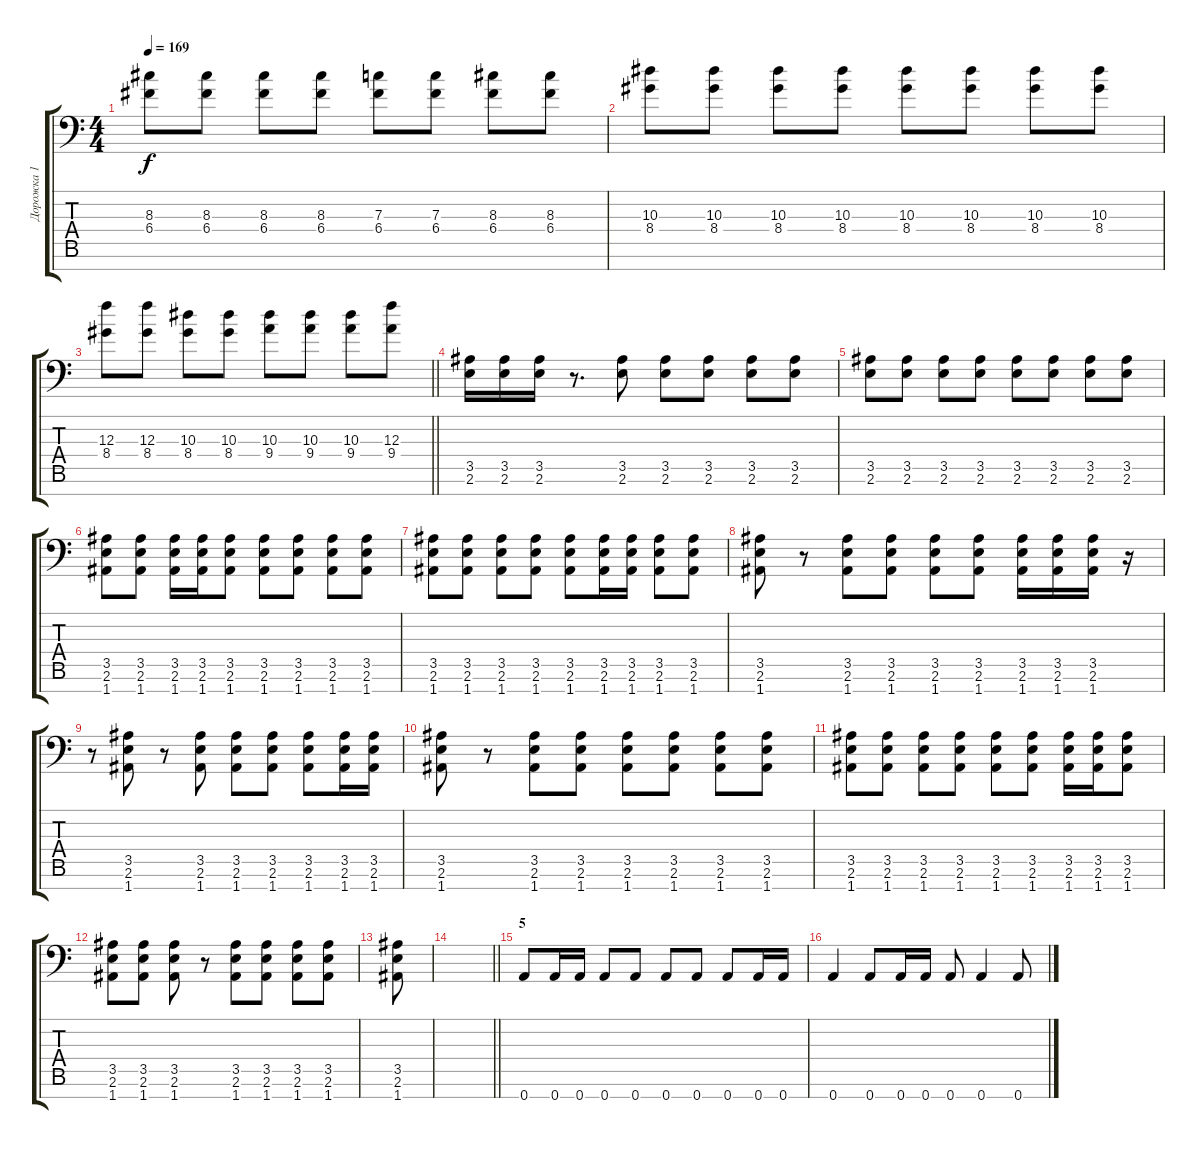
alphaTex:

\track ("Дорожка 1" "Дорожка 1") {instrument distortionguitar}
\staff {score tabs}
\tuning (D4 A3 F3 C3 G2 D2 A1) {hide}
\ts (4 4)
\tempo 169
\clef f4
\ks c
(8.3 6.4).8{dy f} (8.3 6.4).8 (8.3 6.4).8 (8.3 6.4).8 (7.3 6.4).8 (7.3 6.4).8 (8.3 6.4).8 (8.3 6.4).8 |
(10.3 8.4).8 (10.3 8.4).8 (10.3 8.4).8 (10.3 8.4).8 (10.3 8.4).8 (10.3 8.4).8 (10.3 8.4).8 (10.3 8.4).8 |
\barLineRight lightlight
(12.3 8.4).8 (12.3 8.4).8 (10.3 8.4).8 (10.3 8.4).8 (10.3 9.4).8 (10.3 9.4).8 (10.3 9.4).8 (12.3 9.4).8 |
(3.5 2.6).16 (3.5 2.6).16 (3.5 2.6).16 r.8{d} (3.5 2.6).8 (3.5 2.6).8 (3.5 2.6).8 (3.5 2.6).8 (3.5 2.6).8 |
(3.5 2.6).8 (3.5 2.6).8 (3.5 2.6).8 (3.5 2.6).8 (3.5 2.6).8 (3.5 2.6).8 (3.5 2.6).8 (3.5 2.6).8 |
(3.5 2.6 1.7).8 (3.5 2.6 1.7).8 (3.5 2.6 1.7).16 (3.5 2.6 1.7).16 (3.5 2.6 1.7).8 (3.5 2.6 1.7).8 (3.5 2.6 1.7).8 (3.5 2.6 1.7).8 (3.5 2.6 1.7).8 |
(3.5 2.6 1.7).8 (3.5 2.6 1.7).8 (3.5 2.6 1.7).8 (3.5 2.6 1.7).8 (3.5 2.6 1.7).8 (3.5 2.6 1.7).16 (3.5 2.6 1.7).16 (3.5 2.6 1.7).8 (3.5 2.6 1.7).8 |
(3.5 2.6 1.7).8 r.8 (3.5 2.6 1.7).8 (3.5 2.6 1.7).8 (3.5 2.6 1.7).8 (3.5 2.6 1.7).8 (3.5 2.6 1.7).16 (3.5 2.6 1.7).16 (3.5 2.6 1.7).16 r.16 |
r.8 (3.5 2.6 1.7).8 r.8 (3.5 2.6 1.7).8 (3.5 2.6 1.7).8 (3.5 2.6 1.7).8 (3.5 2.6 1.7).8 (3.5 2.6 1.7).16 (3.5 2.6 1.7).16 |
(3.5 2.6 1.7).8 r.8 (3.5 2.6 1.7).8 (3.5 2.6 1.7).8 (3.5 2.6 1.7).8 (3.5 2.6 1.7).8 (3.5 2.6 1.7).8 (3.5 2.6 1.7).8 |
(3.5 2.6 1.7).8 (3.5 2.6 1.7).8 (3.5 2.6 1.7).8 (3.5 2.6 1.7).8 (3.5 2.6 1.7).8 (3.5 2.6 1.7).8 (3.5 2.6 1.7).16 (3.5 2.6 1.7).16 (3.5 2.6 1.7).8 |
(3.5 2.6 1.7).8 (3.5 2.6 1.7).8 (3.5 2.6 1.7).8 r.8 (3.5 2.6 1.7).8 (3.5 2.6 1.7).8 (3.5 2.6 1.7).8 (3.5 2.6 1.7).8 |
(3.5 2.6 1.7).8 |
\barLineRight lightlight
|
\section ("" "5")
0.7.8 0.7.16 0.7.16 0.7.8 0.7.8 0.7.8 0.7.8 0.7.8 0.7.16 0.7.16 |
0.7.4 0.7.8 0.7.16 0.7.16 0.7.8 0.7.4 0.7.8
